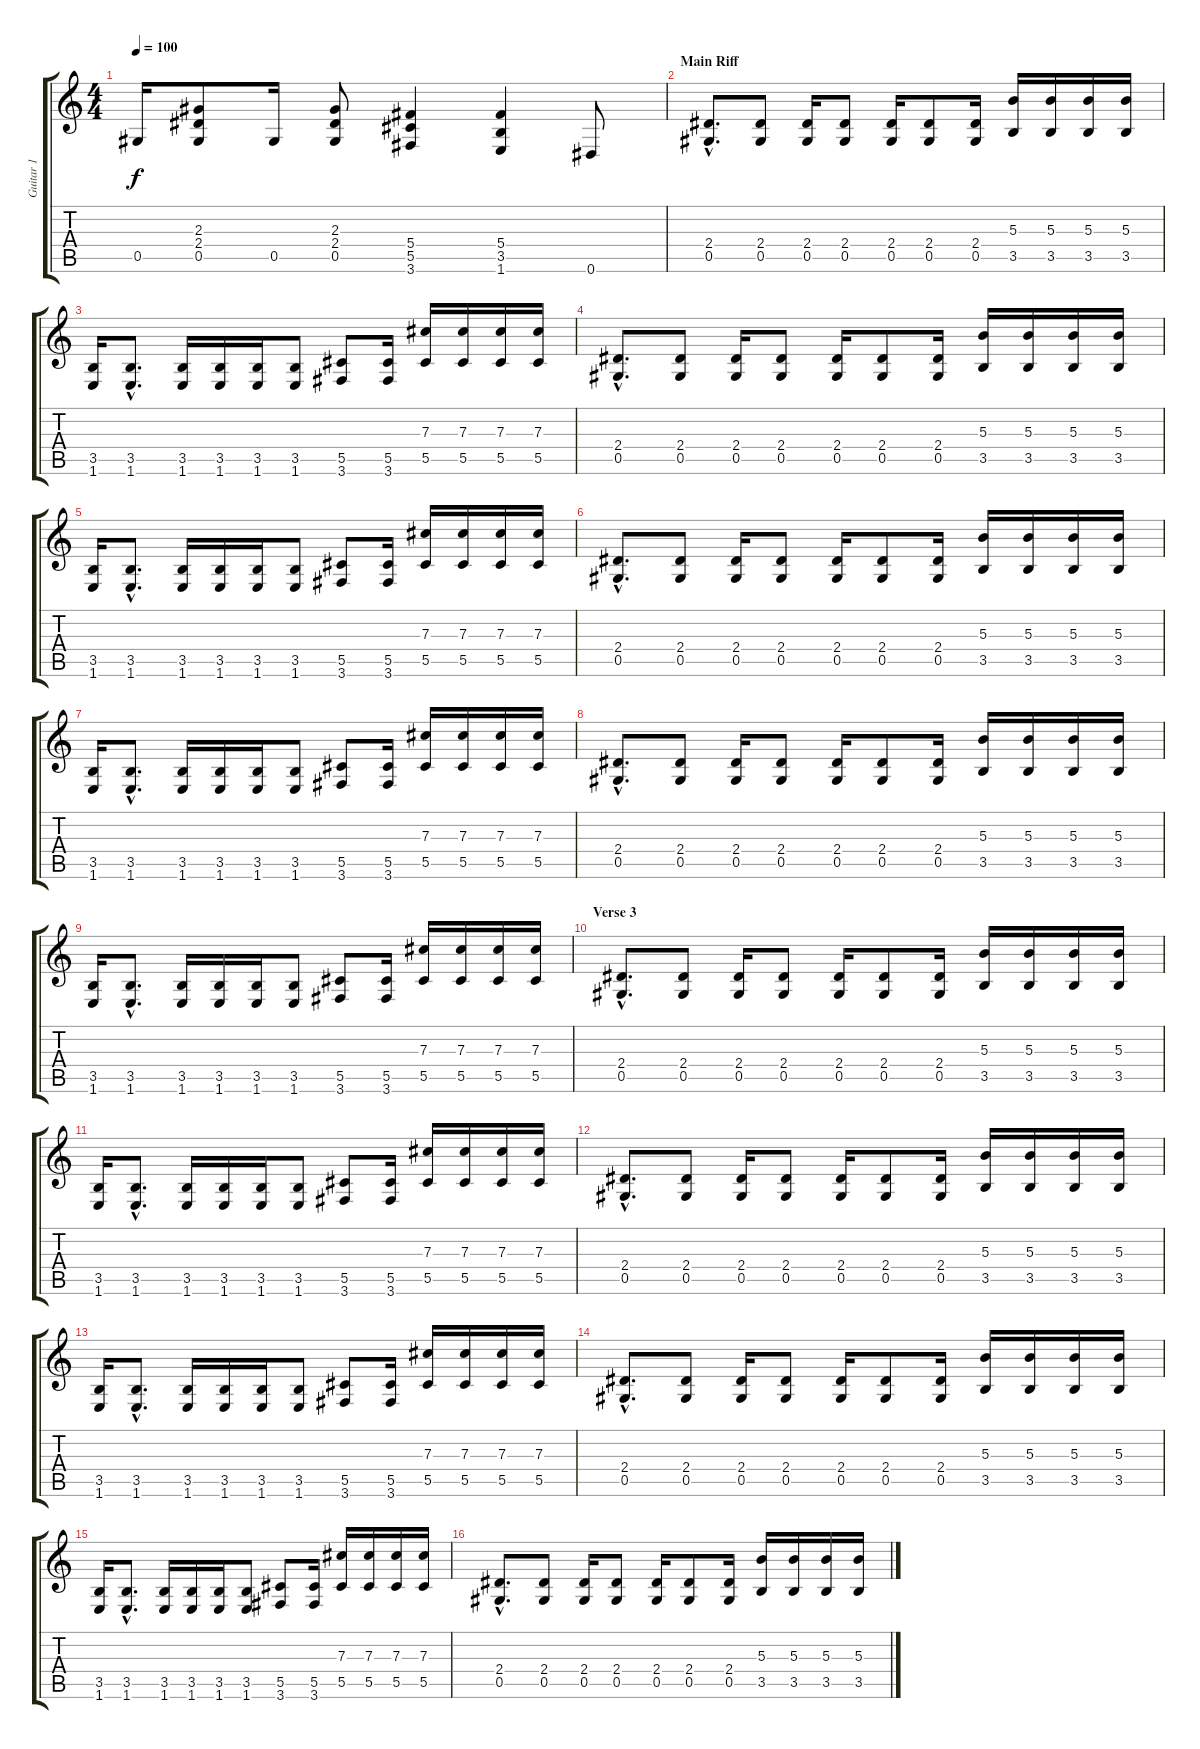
\track ("Guitar 1" "Guitar 1") {instrument distortionguitar}
\staff {score tabs}
\tuning (Eb4 Bb3 Gb3 Db3 Ab2 Eb2) {hide}
\ts (4 4)
\tempo 100
\clef g2
\ks c
0.5.16{dy f} (2.3 2.4 0.5).8 0.5.16 (2.3 2.4 0.5).8 (5.4 5.5 3.6).4 (5.4 3.5 1.6).4 0.6.8 |
\section ("" "Main Riff")
(2.4{hac} 0.5{hac}).8{d} (2.4 0.5).8 (2.4 0.5).16 (2.4 0.5).8 (2.4 0.5).16 (2.4 0.5).8 (2.4 0.5).16 (5.3 3.5).16 (5.3 3.5).16 (5.3 3.5).16 (5.3 3.5).16 |
(3.5 1.6).16 (3.5{hac} 1.6{hac}).8{d} (3.5 1.6).16 (3.5 1.6).16 (3.5 1.6).16 (3.5 1.6).8 (5.5 3.6).8 (5.5 3.6).16 (7.3 5.5).16 (7.3 5.5).16 (7.3 5.5).16 (7.3 5.5).16 |
(2.4{hac} 0.5{hac}).8{d} (2.4 0.5).8 (2.4 0.5).16 (2.4 0.5).8 (2.4 0.5).16 (2.4 0.5).8 (2.4 0.5).16 (5.3 3.5).16 (5.3 3.5).16 (5.3 3.5).16 (5.3 3.5).16 |
(3.5 1.6).16 (3.5{hac} 1.6{hac}).8{d} (3.5 1.6).16 (3.5 1.6).16 (3.5 1.6).16 (3.5 1.6).8 (5.5 3.6).8 (5.5 3.6).16 (7.3 5.5).16 (7.3 5.5).16 (7.3 5.5).16 (7.3 5.5).16 |
(2.4{hac} 0.5{hac}).8{d} (2.4 0.5).8 (2.4 0.5).16 (2.4 0.5).8 (2.4 0.5).16 (2.4 0.5).8 (2.4 0.5).16 (5.3 3.5).16 (5.3 3.5).16 (5.3 3.5).16 (5.3 3.5).16 |
(3.5 1.6).16 (3.5{hac} 1.6{hac}).8{d} (3.5 1.6).16 (3.5 1.6).16 (3.5 1.6).16 (3.5 1.6).8 (5.5 3.6).8 (5.5 3.6).16 (7.3 5.5).16 (7.3 5.5).16 (7.3 5.5).16 (7.3 5.5).16 |
(2.4{hac} 0.5{hac}).8{d} (2.4 0.5).8 (2.4 0.5).16 (2.4 0.5).8 (2.4 0.5).16 (2.4 0.5).8 (2.4 0.5).16 (5.3 3.5).16 (5.3 3.5).16 (5.3 3.5).16 (5.3 3.5).16 |
(3.5 1.6).16 (3.5{hac} 1.6{hac}).8{d} (3.5 1.6).16 (3.5 1.6).16 (3.5 1.6).16 (3.5 1.6).8 (5.5 3.6).8 (5.5 3.6).16 (7.3 5.5).16 (7.3 5.5).16 (7.3 5.5).16 (7.3 5.5).16 |
\section ("" "Verse 3")
(2.4{hac} 0.5{hac}).8{d} (2.4 0.5).8 (2.4 0.5).16 (2.4 0.5).8 (2.4 0.5).16 (2.4 0.5).8 (2.4 0.5).16 (5.3 3.5).16 (5.3 3.5).16 (5.3 3.5).16 (5.3 3.5).16 |
(3.5 1.6).16 (3.5{hac} 1.6{hac}).8{d} (3.5 1.6).16 (3.5 1.6).16 (3.5 1.6).16 (3.5 1.6).8 (5.5 3.6).8 (5.5 3.6).16 (7.3 5.5).16 (7.3 5.5).16 (7.3 5.5).16 (7.3 5.5).16 |
(2.4{hac} 0.5{hac}).8{d} (2.4 0.5).8 (2.4 0.5).16 (2.4 0.5).8 (2.4 0.5).16 (2.4 0.5).8 (2.4 0.5).16 (5.3 3.5).16 (5.3 3.5).16 (5.3 3.5).16 (5.3 3.5).16 |
(3.5 1.6).16 (3.5{hac} 1.6{hac}).8{d} (3.5 1.6).16 (3.5 1.6).16 (3.5 1.6).16 (3.5 1.6).8 (5.5 3.6).8 (5.5 3.6).16 (7.3 5.5).16 (7.3 5.5).16 (7.3 5.5).16 (7.3 5.5).16 |
(2.4{hac} 0.5{hac}).8{d} (2.4 0.5).8 (2.4 0.5).16 (2.4 0.5).8 (2.4 0.5).16 (2.4 0.5).8 (2.4 0.5).16 (5.3 3.5).16 (5.3 3.5).16 (5.3 3.5).16 (5.3 3.5).16 |
(3.5 1.6).16 (3.5{hac} 1.6{hac}).8{d} (3.5 1.6).16 (3.5 1.6).16 (3.5 1.6).16 (3.5 1.6).8 (5.5 3.6).8 (5.5 3.6).16 (7.3 5.5).16 (7.3 5.5).16 (7.3 5.5).16 (7.3 5.5).16 |
(2.4{hac} 0.5{hac}).8{d} (2.4 0.5).8 (2.4 0.5).16 (2.4 0.5).8 (2.4 0.5).16 (2.4 0.5).8 (2.4 0.5).16 (5.3 3.5).16 (5.3 3.5).16 (5.3 3.5).16 (5.3 3.5).16
